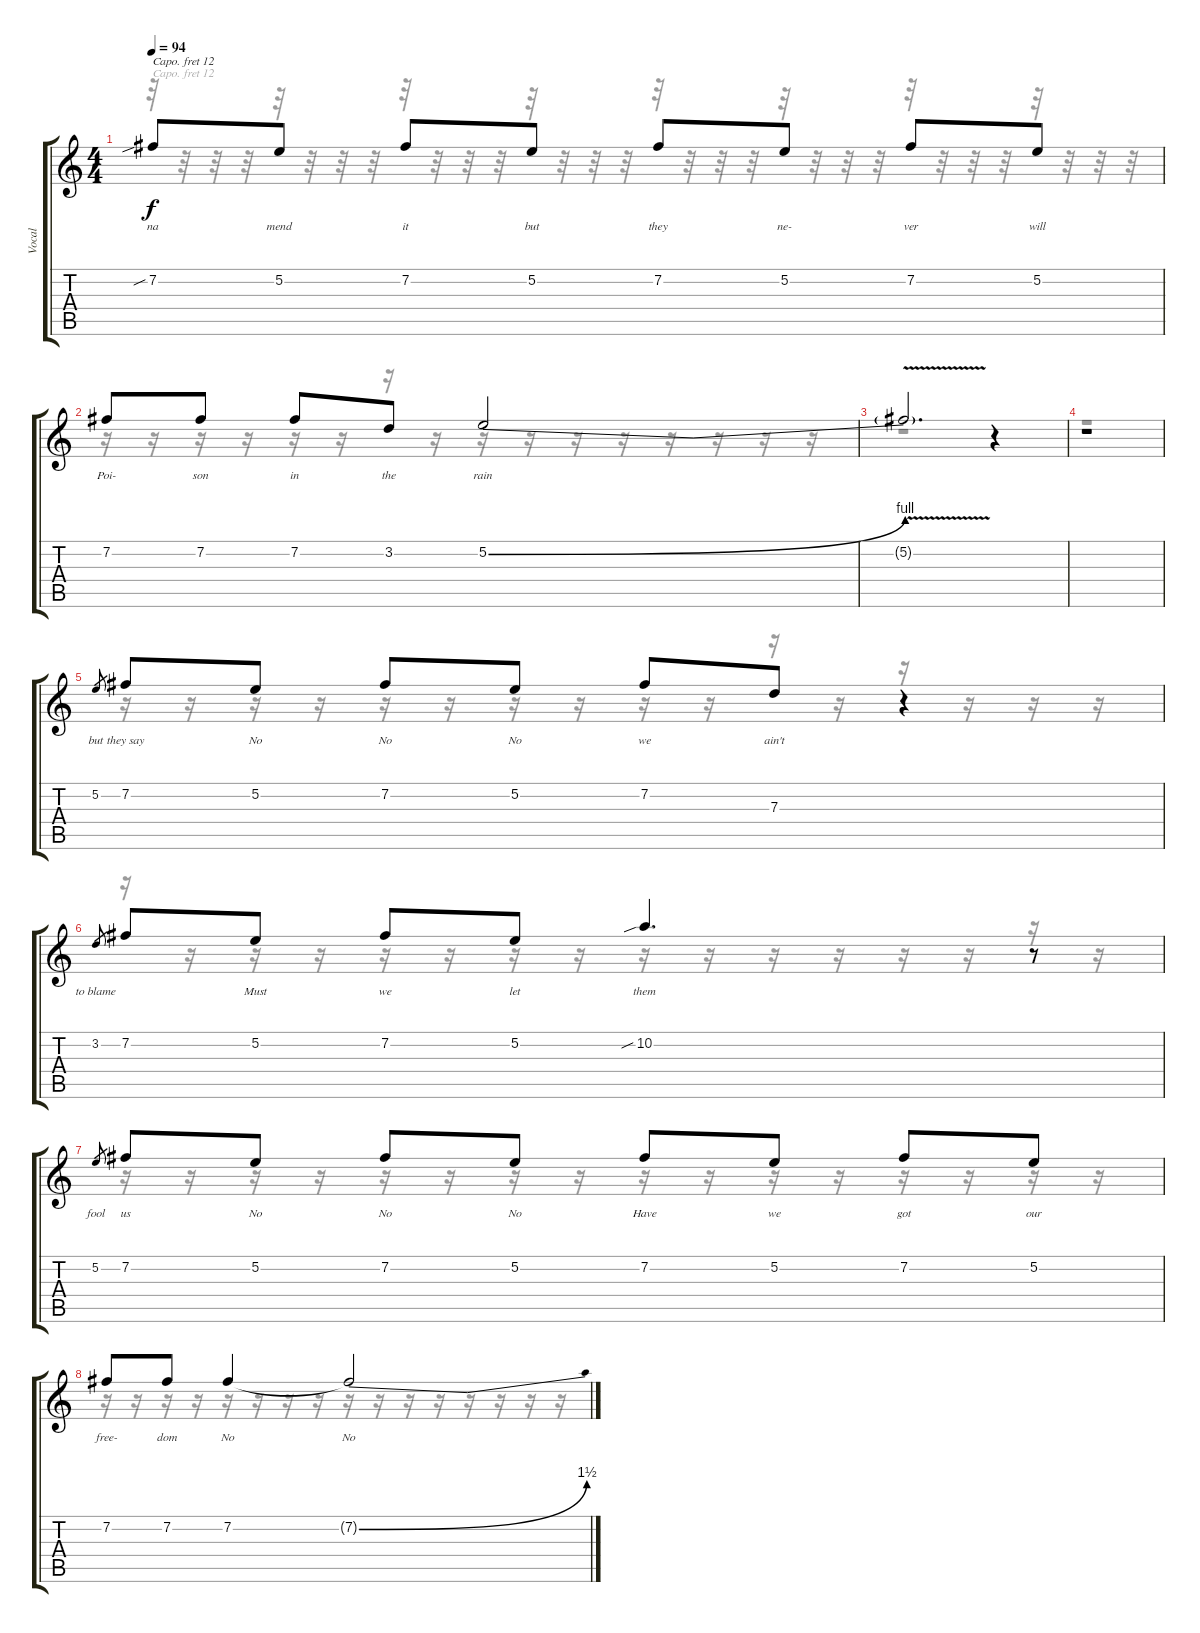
\track ("Vocal" "Vocal") {instrument lead2sawtooth}
\staff {score tabs}
\capo 12
\tuning (E4 B3 G3 D3 A2 E2) {hide}
\voice
\ts (4 4)
\tempo 94
\clef g2
\ks c
7.2{sib}.8{lyrics (0 "na") lyrics (1 "") lyrics (2 "") lyrics (3 "") lyrics (4 "") dy f} 5.2.8{lyrics (0 "mend") lyrics (1 "") lyrics (2 "") lyrics (3 "") lyrics (4 "")} 7.2.8{lyrics (0 "it") lyrics (1 "") lyrics (2 "") lyrics (3 "") lyrics (4 "")} 5.2.8{lyrics (0 "but") lyrics (1 "") lyrics (2 "") lyrics (3 "") lyrics (4 "")} 7.2.8{lyrics (0 "they") lyrics (1 "") lyrics (2 "") lyrics (3 "") lyrics (4 "")} 5.2.8{lyrics (0 "ne-") lyrics (1 "") lyrics (2 "") lyrics (3 "") lyrics (4 "")} 7.2.8{lyrics (0 "ver") lyrics (1 "") lyrics (2 "") lyrics (3 "") lyrics (4 "")} 5.2.8{lyrics (0 "will") lyrics (1 "") lyrics (2 "") lyrics (3 "") lyrics (4 "")} |
7.2.8{lyrics (0 "Poi-") lyrics (1 "") lyrics (2 "") lyrics (3 "") lyrics (4 "")} 7.2.8{lyrics (0 "son") lyrics (1 "") lyrics (2 "") lyrics (3 "") lyrics (4 "")} 7.2.8{lyrics (0 "in") lyrics (1 "") lyrics (2 "") lyrics (3 "") lyrics (4 "")} 3.2.8{lyrics (0 "the") lyrics (1 "") lyrics (2 "") lyrics (3 "") lyrics (4 "")} 5.2{be (bend 0 0 60 4)}.2{lyrics (0 "rain") lyrics (1 "") lyrics (2 "") lyrics (3 "") lyrics (4 "")} |
5.2{v t}.2{d lyrics (0 "") lyrics (1 "") lyrics (2 "") lyrics (3 "") lyrics (4 "")} r.4 |
r.1 |
5.2.8{lyrics (0 "but") lyrics (1 "") lyrics (2 "") lyrics (3 "") lyrics (4 "") gr} 7.2.8{lyrics (0 "they say") lyrics (1 "") lyrics (2 "") lyrics (3 "") lyrics (4 "")} 5.2.8{lyrics (0 "No") lyrics (1 "") lyrics (2 "") lyrics (3 "") lyrics (4 "")} 7.2.8{lyrics (0 "No") lyrics (1 "") lyrics (2 "") lyrics (3 "") lyrics (4 "")} 5.2.8{lyrics (0 "No") lyrics (1 "") lyrics (2 "") lyrics (3 "") lyrics (4 "")} 7.2.8{lyrics (0 "we") lyrics (1 "") lyrics (2 "") lyrics (3 "") lyrics (4 "")} 7.3.8{lyrics (0 "ain't") lyrics (1 "") lyrics (2 "") lyrics (3 "") lyrics (4 "")} r.4 |
3.2.8{lyrics (0 "to blame") lyrics (1 "") lyrics (2 "") lyrics (3 "") lyrics (4 "") gr} 7.2.8{lyrics (0 "") lyrics (1 "") lyrics (2 "") lyrics (3 "") lyrics (4 "")} 5.2.8{lyrics (0 "Must") lyrics (1 "") lyrics (2 "") lyrics (3 "") lyrics (4 "")} 7.2.8{lyrics (0 "we") lyrics (1 "") lyrics (2 "") lyrics (3 "") lyrics (4 "")} 5.2.8{lyrics (0 "let") lyrics (1 "") lyrics (2 "") lyrics (3 "") lyrics (4 "")} 10.2{sib}.4{d lyrics (0 "them") lyrics (1 "") lyrics (2 "") lyrics (3 "") lyrics (4 "")} r.8 |
5.2.8{lyrics (0 "fool") lyrics (1 "") lyrics (2 "") lyrics (3 "") lyrics (4 "") gr} 7.2.8{lyrics (0 "us") lyrics (1 "") lyrics (2 "") lyrics (3 "") lyrics (4 "")} 5.2.8{lyrics (0 "No") lyrics (1 "") lyrics (2 "") lyrics (3 "") lyrics (4 "")} 7.2.8{lyrics (0 "No") lyrics (1 "") lyrics (2 "") lyrics (3 "") lyrics (4 "")} 5.2.8{lyrics (0 "No") lyrics (1 "") lyrics (2 "") lyrics (3 "") lyrics (4 "")} 7.2.8{lyrics (0 "Have") lyrics (1 "") lyrics (2 "") lyrics (3 "") lyrics (4 "")} 5.2.8{lyrics (0 "we") lyrics (1 "") lyrics (2 "") lyrics (3 "") lyrics (4 "")} 7.2.8{lyrics (0 "got") lyrics (1 "") lyrics (2 "") lyrics (3 "") lyrics (4 "")} 5.2.8{lyrics (0 "our") lyrics (1 "") lyrics (2 "") lyrics (3 "") lyrics (4 "")} |
7.2.8{lyrics (0 "free-") lyrics (1 "") lyrics (2 "") lyrics (3 "") lyrics (4 "")} 7.2.8{lyrics (0 "dom") lyrics (1 "") lyrics (2 "") lyrics (3 "") lyrics (4 "")} 7.2.4{lyrics (0 "No") lyrics (1 "") lyrics (2 "") lyrics (3 "") lyrics (4 "")} 7.2{be (bend 0 0 60 6) t}.2{lyrics (0 "No") lyrics (1 "") lyrics (2 "") lyrics (3 "") lyrics (4 "")}
\voice
\clef g2
\ottava regular
\simile none
\ks c
r.32{dy f} r.32 r.32 r.32 r.32 r.32 r.32 r.32 r.32 r.32 r.32 r.32 r.32 r.32 r.32 r.32 r.32 r.32 r.32 r.32 r.32 r.32 r.32 r.32 r.32 r.32 r.32 r.32 r.32 r.32 r.32 r.32 |
r.16 r.16 r.16 r.16 r.16 r.16 r.16 r.16 r.16 r.16 r.16 r.16 r.16 r.16 r.16 r.16 |
r.1 |
r.1 |
r.16 r.16 r.16 r.16 r.16 r.16 r.16 r.16 r.16 r.16 r.16 r.16 r.16 r.16 r.16 r.16 |
r.16 r.16 r.16 r.16 r.16 r.16 r.16 r.16 r.16 r.16 r.16 r.16 r.16 r.16 r.16 r.16 |
r.16 r.16 r.16 r.16 r.16 r.16 r.16 r.16 r.16 r.16 r.16 r.16 r.16 r.16 r.16 r.16 |
r.16 r.16 r.16 r.16 r.16 r.16 r.16 r.16 r.16 r.16 r.16 r.16 r.16 r.16 r.16 r.16
